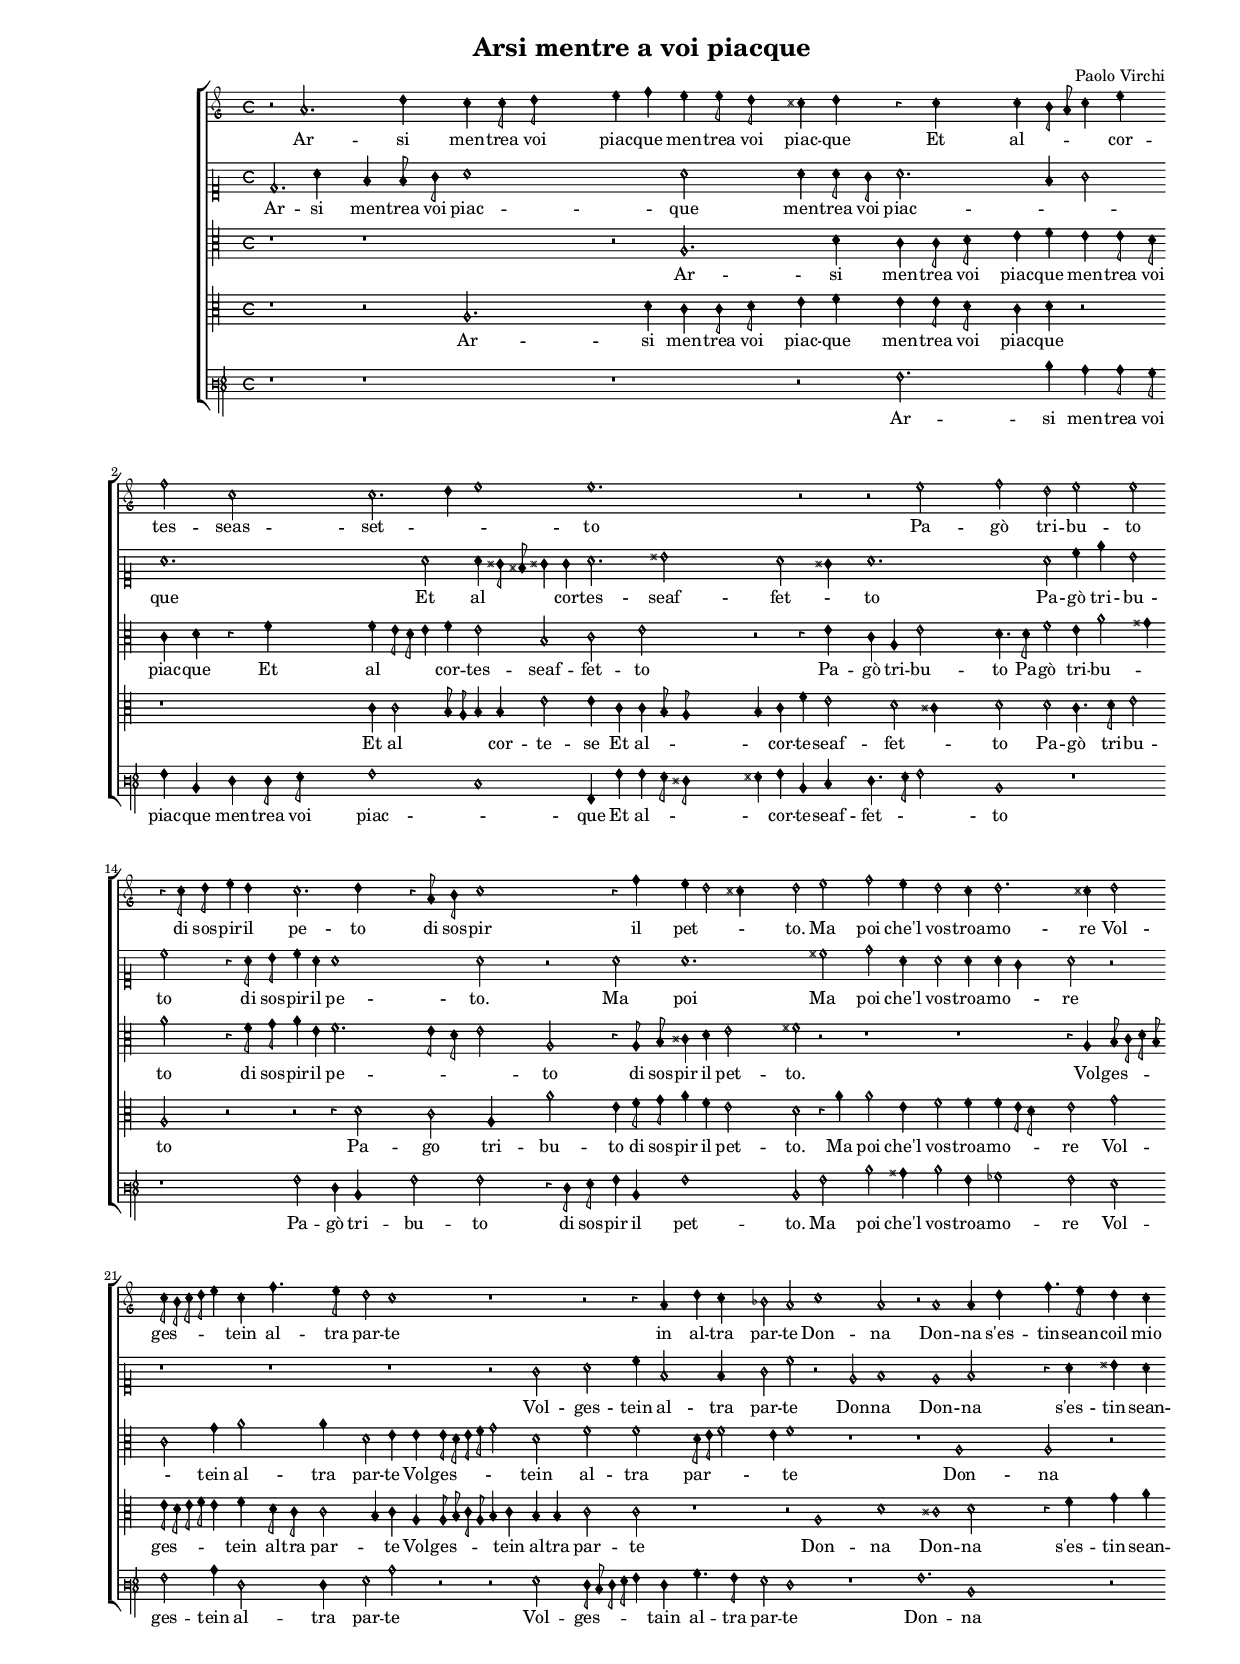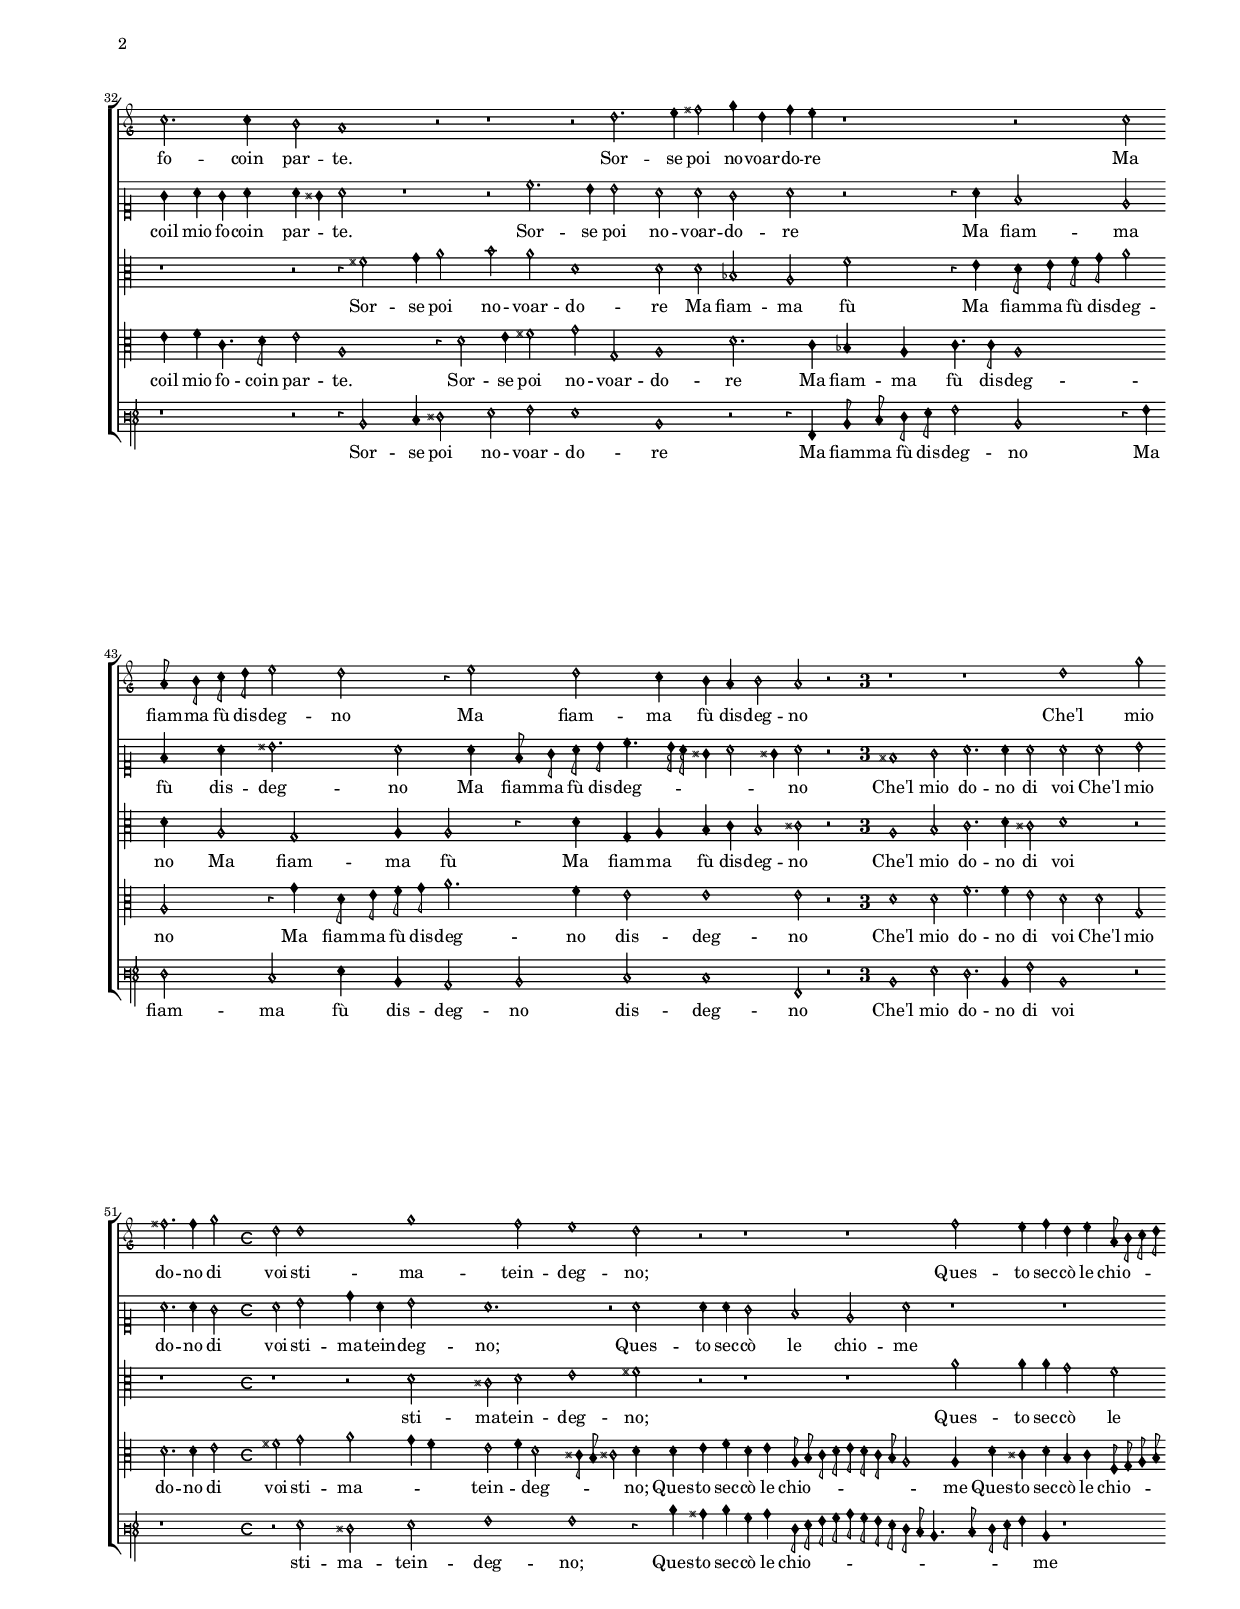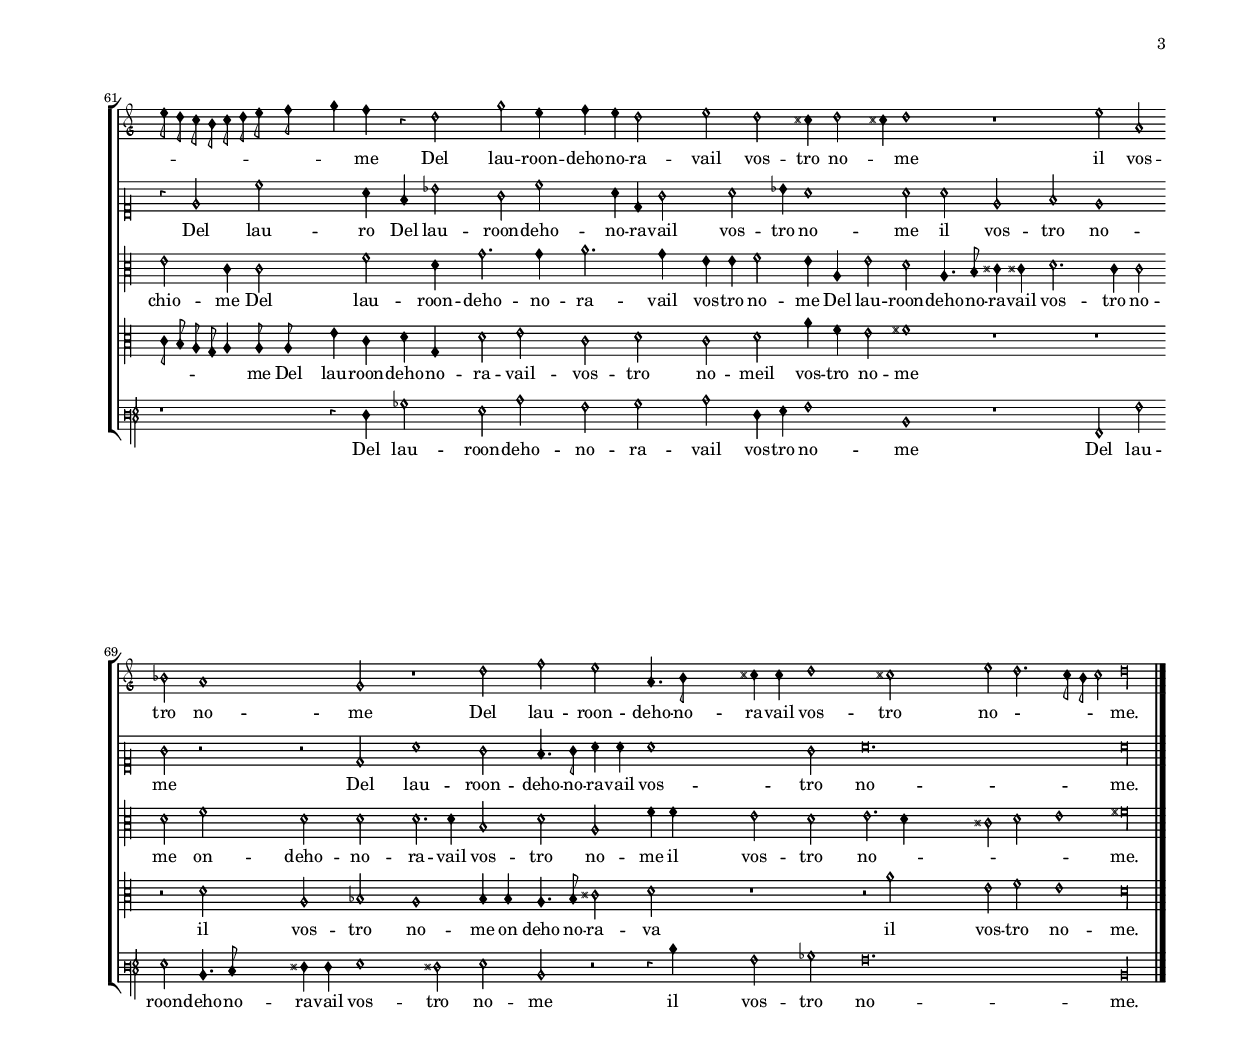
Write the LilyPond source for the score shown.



\version "2.12.0"








#(set-default-paper-size "a4")



\paper {
 top-system-spacing #'basic-distance = #10
  system-system-spacing #'basic-distance = #25
  last-bottom-spacing #'basic-distance = #10


  line-width    = 177.348\mm

  left-margin   = 19.9965\mm

  top-margin    = 12.656\mm

  bottom-margin = 12.656\mm

  %%indent = 0 \mm
 
  %%set to ##t if your score is less than one page:
 
  ragged-last-bottom = ##t

  ragged-bottom = ##f
 
  %% system-separator-markup = \slashSeparator 
  
}




\header {

    title = "Arsi mentre a voi piacque"

    composer = "Paolo Virchi"
    
}






AvoiceAA = \relative c'{

\set Score.defaultBarType = "empty"
 \override Staff.TimeSignature #'style = #'neomensural
\override Staff.Accidental #'glyph-name-alist = #alteration-mensural-glyph-name-alist
\override Stem #'flag-style = #'mensural
\override Stem #'thickness = #1.0
   \override Voice.NoteHead #'style = #'petrucci
\override Voice.Rest #'style = #'neomensural
\override Score.SpacingSpanner #'spacing-increment = #1.0 % tight spacing     
%% esto se usa para omitir el corchete   override Score.SystemStartBracket #'transparent = ##t
       \clef "petrucci-g"
   
    \key c \major 
    
 
    \time 4/4 
\autoBeamOff

\cadenzaOn
    r2 a'2.  
\cadenzaOff
      | % 1
 
\cadenzaOn
   s4 d c c8 d s2 
   \cadenzaOff
    | % 2
 
\cadenzaOn
   e4 f e e8 d  s4 
    \cadenzaOff
    | % 3

\cadenzaOn
    cis4 d r cis  s4 
    \cadenzaOff
   | % 4

    cis b8 a cis4 e      | % 5
 
\cadenzaOn
   f2 c s2 
  \cadenzaOff
        | % 6
 
\set Score.currentBarNumber = #7
   c2. d4      | % 7
 
   e1      | % 8
 
\cadenzaOn
   e1.  
    \cadenzaOff
  | % 9
 
\cadenzaOn
   s2 r  s4 
     \cadenzaOff
   | % 10
 
\cadenzaOn
   r2 e  s2 
   \cadenzaOff
    | % 11
  
  f d         | % 12
  
\set Score.currentBarNumber = #13
  e e      | % 13
 
   r4 c8 d e4 d      | % 14
  
\cadenzaOn
  c2. d4  s2 
   \cadenzaOff
    | % 15
 
\cadenzaOn
   r4 a8 b c1   
  \cadenzaOff
    | % 16
 
   s2 r4 f      | % 17
 
\cadenzaOn
   e d2 cis4  s2 
  \cadenzaOff
       | % 18

\set Score.currentBarNumber = #19
    d2 e      | % 19
 
\cadenzaOn
   f e4 d2  
   \cadenzaOff
   | % 20
 
\cadenzaOn
   s4 c d2. 
  \cadenzaOff
      | % 21
 
   s4 cis d2      | % 22
 
\cadenzaOn
   c8 b c d e4 c  s4 
   \cadenzaOff
    | % 23
  
  f4. e8 d2         | % 24
 
\set Score.currentBarNumber = #25
   c1      | % 25

    r1  | % 

\cadenzaOn
    r2 r4 a   s4 
   \cadenzaOff
    | % 27
 
   d c bes2      | % 28

\cadenzaOn
    a c1   
   \cadenzaOff
    | % 29
 
\cadenzaOn
   s2 a  s2 
  \cadenzaOff
        | % 30
  
\set Score.currentBarNumber = #31
\cadenzaOn
  r a1  
   \cadenzaOff
    | % 31
  
\cadenzaOn
  s2 a4 d  s2 
   \cadenzaOff
   | % 32
 
   f4. e8 d4 c      | % 33
 
   c2. c4      | % 34

\cadenzaOn
    b2 a1  
    \cadenzaOff
    | % 35
 
\cadenzaOn
   s2 r  s4 
   \cadenzaOff
        | % 36
 
\set Score.currentBarNumber = #37
\cadenzaOn
   r1 s4 
 \cadenzaOff
  | % 
  
\cadenzaOn
  r2 d2.  
   \cadenzaOff
     | % 38
 
   s4 e fis2      | % 39

    g4 d f e      | % 40

   r1  | % 

    r2 c         | % 42
 
\set Score.currentBarNumber = #43
\cadenzaOn
   a8 b c d e2  s4 
    \cadenzaOff
   | % 43
 
\cadenzaOn
   d2 r4 e2  
   \cadenzaOff
     | % 44
 
   s4 d2 c4      | % 45

    b a b2      | % 46
 
   a r      | % 47
 
\override Staff.TimeSignature #'style = #'single-digit
  \time 3/2
   r1 s2     | % 
\set Score.currentBarNumber = #49
   r1 s2 | % 49 

   d1 g2      | % 50
 
  fis2.  fis4 g2      | % 51
 
\cadenzaOn
 % Revert to default style:
  \revert Staff.TimeSignature #'style
\override Staff.TimeSignature #'style = #'neomensural
\time 4/4
   d2 d1   
  \cadenzaOff
    | % 52
  
\cadenzaOn
  s2 g1   
  \cadenzaOff
   | % 53

\cadenzaOn
    s2 f s2 
 \cadenzaOff
          | % 54
 
\set Score.currentBarNumber = #55
   e1      | % 55
  
  d2 r      | % 56
 
   r1  | %
\cadenzaOn
   r1 s8 
  \cadenzaOff
   | % 58
 
    f2 e4 f      | % 59
 
  d e a,8 b c d         | % 60
  
\set Score.currentBarNumber = #61
\cadenzaOn
  e d c b c d e f  s4 
   \cadenzaOff
   | % 61
  
\cadenzaOn
  g4 f r d2  
    \cadenzaOff
    | % 62

\cadenzaOn
    s4 g2 e4  s4 
    \cadenzaOff
   | % 63
 
\cadenzaOn
   f e d2 s4 
    \cadenzaOff
    | % 64

    e2 d      | % 65
 
   cis4 d2 cis!4         | % 66
 
\set Score.currentBarNumber = #67
   d1      | % 67
 
\cadenzaOn
   r1 s4 
  \cadenzaOff
    | % 
 
   e2 a,      | % 69
 
\cadenzaOn
   bes a1   
  \cadenzaOff
    | % 70
 
\cadenzaOn
   s2 g s2 
   \cadenzaOff
     | % 71
 
   r1     | % 

 \set Score.currentBarNumber = #73
   d'2 f      | % 73
 
\cadenzaOn
   e a,4. b8  s2 
   \cadenzaOff
     | % 74
 
\cadenzaOn
   cis4  cis d1  
    \cadenzaOff
    | % 75

\cadenzaOn
    s2 cis! s1 s1 
\cadenzaOff    | % 76

\cadenzaOn
   e2 d2.  
   \cadenzaOff  | % 77
 
   s4 cis8 b cis2     | % 78
 
   d\longa \bar "|." 
\override Staff.BarLine #'transparent = ##f

}% end of last bar in partorvoice

 






AvoiceBA = \relative c'{

    \override Staff.TimeSignature #'style = #'neomensural
\override Staff.Accidental #'glyph-name-alist = #alteration-mensural-glyph-name-alist
\override Stem #'flag-style = #'mensural
\override Stem #'thickness = #1.0
   \override Voice.NoteHead #'style = #'petrucci
\override Voice.Rest #'style = #'neomensural  
\override Score.SpacingSpanner #'spacing-increment = #1.0 % tight spacing     
  \clef "petrucci-c1"
    \key c \major 
    
 
    \time 4/4
\autoBeamOff

\cadenzaOn
 
    d2. a'4 s4 
\cadenzaOff
       | % 1
 
\cadenzaOn
   f f8 g a1   
 \cadenzaOff
     | % 2
 
\cadenzaOn
   s2 a  s4 
   \cadenzaOff
    | % 3
 
\cadenzaOn
   a4 a8 g a2.   
   \cadenzaOff
   | % 4
 
   s4 f g2      | % 5

\cadenzaOn
    a1.  
    \cadenzaOff
    | % 6
 
   s2 a      | % 7
 
   a4 gis8 fis gis!4  gis      | % 8
 
\cadenzaOn
   a2. bis2 s4   
  \cadenzaOff
    | % 9
 
\cadenzaOn
   s4 a2 gis4  s4 
   \cadenzaOff
    | % 10
 
\cadenzaOn
   a1.  
  \cadenzaOff
     | % 11
 
   s2 a      | % 12
  
  c4 e b2      | % 13
 
   c r4 a8 b      | % 14

\cadenzaOn
    c4 a a1  
   \cadenzaOff
    | % 15
 
\cadenzaOn
   s2 a  s2 
     \cadenzaOff
   | % 16
 
   r a      | % 17
 
\cadenzaOn
   a1. 
     \cadenzaOff
   | % 18
 
   s2 cis      | % 19
 
\cadenzaOn
   d a4 a2 
    \cadenzaOff
     | % 20
 
\cadenzaOn
   s4 a a g  s4 
   \cadenzaOff
    | % 21
 
   a2 r      | % 22
 
\cadenzaOn
   r1 s4 
  \cadenzaOff
    | % 
   r1 | % 24 
   r1 | % 25
    r2 g      | % 26
 
\cadenzaOn
   a c4 f,2  
    \cadenzaOff
    | % 27
   
 s4 f g2      | % 28
 
\cadenzaOn
   c r  s2 
     \cadenzaOff
    | % 29
 
\cadenzaOn
   e, f1   
   \cadenzaOff
   | % 30
 
\cadenzaOn
   s2 e1    
  \cadenzaOff
   | % 31
  
\cadenzaOn
  s2 f s2 
    \cadenzaOff
   | % 32
 
   r4 a bis a      | % 33
 
   g a g a      | % 34
 
\cadenzaOn
   a gis a2 s2 
    \cadenzaOff
    | % 35
 
\cadenzaOn
   r1 s4 
 \cadenzaOff
   | % 

\cadenzaOn
    r2 c2.   
  \cadenzaOff
    | % 37
 
\cadenzaOn
   s4 b b2  s4  
  \cadenzaOff
   | % 38
 
   a2 a      | % 39
 
   g a      | % 40
 
   r r4 a      | % 41
 
   f2 e      | % 42
 
\cadenzaOn
   f4 a bis2.  
  \cadenzaOff
    | % 43

\cadenzaOn
    s4 a2 a4  s4 
   \cadenzaOff
    | % 44
 
   f8 g a bis c4. bis16 a      | % 45
 
   gis4 a2 gis!4      | % 46
 
   a2 r      | % 47

\override Staff.TimeSignature #'style = #'single-digit
  \time 3/2
   fis1 g2       | % 48

   a2. a4 a2     | % 49
 
  a a b       | % 50
 
  a2. a4 g2        | % 51
 
\cadenzaOn
 % Revert to default style:
  \revert Staff.TimeSignature #'style
\override Staff.TimeSignature #'style = #'neomensural
\time 4/4
   a2 b s2 
 \cadenzaOff
       | % 52
 
\cadenzaOn
   d4 a b2  s2 
  \cadenzaOff
    | % 53
 
\cadenzaOn
   a1.  
   \cadenzaOff
    | % 54
 
   s2 r      | % 55
 
   a a4 a      | % 56
 
   g2 f      | % 57
 
\cadenzaOn
   e a  s8 
   \cadenzaOff
    | % 58
 
   r1  | % 
 
   r1 | % 60
\cadenzaOn
   r4 e2 c'2  
    \cadenzaOff
    | % 61

\cadenzaOn
    s4 a f bes2  
     \cadenzaOff
    | % 62

\cadenzaOn
    s4 g2 c2 
     \cadenzaOff
    | % 63

\cadenzaOn
    s4 a d, g2  
    \cadenzaOff
     | % 64
 
   s4 a2 bes!4      | % 65
 
   a1      | % 66
 
   a2 a      | % 67
 
\cadenzaOn
   e f  s4 
    \cadenzaOff
    | % 68
 
   e1      | % 69
  
\cadenzaOn
  g2 r  s2 
   \cadenzaOff
   | % 70
  
\cadenzaOn
  r d  s2 
   \cadenzaOff
    | % 71
 
   a'1      | % 72
 
   g2 f4. g8      | % 73

\cadenzaOn
    a4 a a1  
     \cadenzaOff
   | % 74
 
\cadenzaOn
   s2 g  s2 
  \cadenzaOff
    | % 75
 
 \cadenzaOn
   a\breve. 
\cadenzaOff   | % 76
 
 \cadenzaOn
   s1 s4  
\cadenzaOff   | % 77
  
  s1    | % 78
 
   a\longa  \bar "|." 
\override Staff.BarLine #'transparent = ##f
}% end of last bar in partorvoice

 






AvoiceCA = \relative c{

  \override Staff.TimeSignature #'style = #'neomensural
\override Staff.Accidental #'glyph-name-alist = #alteration-mensural-glyph-name-alist
\override Stem #'flag-style = #'mensural
\override Stem #'thickness = #1.0
   \override Voice.NoteHead #'style = #'petrucci
\override Voice.Rest #'style = #'neomensural
\override Score.SpacingSpanner #'spacing-increment = #1.0 % tight spacing     
    \clef "petrucci-c3"
  
   \key c \major 
    
 
    \time 4/4 
 
\autoBeamOff

\cadenzaOn
   r1 s4 
\cadenzaOff
   | % 
 
\cadenzaOn
   r1 s2 
\cadenzaOff
   | % 2
\cadenzaOn
   r2 a'2.  
 \cadenzaOff
    | % 3
  
 \cadenzaOn
 s4 d c c8 d  s4 
  \cadenzaOff
     | % 4
 
   e4 f e e8 d      | % 5
 
\cadenzaOn
   c4 d r f   s2 
 \cadenzaOff
   | % 6
 
   f4 e8 d e4 f      | % 7
 
   e2 b      | % 8
 
\cadenzaOn
   c e  s2 
   \cadenzaOff
    | % 9
 
\cadenzaOn
   r r4 e  s4  
   \cadenzaOff
    | % 10
 
\cadenzaOn
   c a e'2 s2 
    \cadenzaOff
   | % 11

    d4. d8 f2      | % 12
 
   e4 a2 gis4      | % 13
 
   a2 r4 f8 g      | % 14
 
\cadenzaOn
   a4 e f2. s4  
     \cadenzaOff
    | % 15
 
\cadenzaOn
   s4 e8 d e2  s2 
   \cadenzaOff
   | % 16
 
   a, r4 a8 b      | % 17
 
\cadenzaOn
   cis4 d e2  s2 
  \cadenzaOff
    | % 18
 
   fis r      | % 19
 
\cadenzaOn
   r1  s4 
 \cadenzaOff
   | % 
 
\cadenzaOn
   r1 s4 
\cadenzaOff
   | % 21
   r4 a, b8 c d b      | % 22

\cadenzaOn
    c2 g'4 a2 
   \cadenzaOff
   | % 23
 
   s4 a d,2      | % 24
 
   e4 e e8 d e f      | % 25
  
  g2 d      | % 26
 
\cadenzaOn
   f f s4 
     \cadenzaOff
   | % 27
  
  d8 e f2 e4      | % 28

\cadenzaOn
    f1  s2 
    \cadenzaOff
    | % 29
 
\cadenzaOn
   r1 s2 
   \cadenzaOff
   | % 
\cadenzaOn
   r1 s2 
 \cadenzaOff
  | % 31 
\cadenzaOn
    a,1  s2 
   \cadenzaOff
    | % 32
 
   a2 r      | % 33
 
   r1  | % 

\cadenzaOn
    r2 r4 fis'2 s4  
   \cadenzaOff
     | % 35
 
\cadenzaOn
   s4 g a2  s4 
   \cadenzaOff
     | % 36
 
\cadenzaOn
   b2 a  s4 
    \cadenzaOff
   | % 37
 
\cadenzaOn
   d,1   s4 
   \cadenzaOff
   | % 38
 
   d2 d      | % 39
 
   bes a      | % 40
 
   f' r4 e      | % 41

    d8 e f g a2      | % 42

\cadenzaOn
    d,4 a2 g2 
    \cadenzaOff
    | % 43

\cadenzaOn
    s4 a a2  s4 
    \cadenzaOff
    | % 44
 
   r4 d g, a      | % 45
  
  b c b2      | % 46
 
   cis r      | % 47
  
\override Staff.TimeSignature #'style = #'single-digit
  \time 3/2
 a1 b2      | % 48

   c2. d4 cis2      | % 49
  
  d1 r2      | % 50
 
   r1 s2  | % 
\cadenzaOn
 % Revert to default style:
  \revert Staff.TimeSignature #'style
\override Staff.TimeSignature #'style = #'neomensural
\time 4/4
   r1 s2 
  \cadenzaOff
   | % 52
\cadenzaOn
   r2 d   s2 
    \cadenzaOff
   | % 53
  
\cadenzaOn
  cis d  s2 
    \cadenzaOff
    | % 54
  
  e1      | % 55
 
  fis2 r      | % 56
  
  r1  | % 

\cadenzaOn
  r1 s8 
  \cadenzaOff
   | % 58 
   a2 a4 a      | % 59
  
  g2 f      | % 60
 
\cadenzaOn
   e c4 c2  
  \cadenzaOff
    | % 61
 
\cadenzaOn
   s4 f2 d4  s4 
   \cadenzaOff
    | % 62
 
\cadenzaOn
   g2. g4  s4 
   \cadenzaOff
    | % 63
 
\cadenzaOn
   a2. g4  s4 
    \cadenzaOff
    | % 64
 
   e e f2      | % 65
 
   e4 a, e'2      | % 66
 
   d a4. b8      | % 67
 
\cadenzaOn
   cis4 cis! d2.  
    \cadenzaOff
    | % 68
 
   s4  cis cis2      | % 69
 
\cadenzaOn
   d f   s2 
   \cadenzaOff
    | % 70
 
\cadenzaOn
   d d  s2 
   \cadenzaOff
    | % 71
 
   d2. d4      | % 72
 
   b2 d      | % 73
 
\cadenzaOn
   a f'4 f  s2 
   \cadenzaOff
    | % 74
 
\cadenzaOn
   e2 d   s2 
   \cadenzaOff
    | % 75

\cadenzaOn
    e2. d4   s1  s1  
 \cadenzaOff   | % 76

\cadenzaOn
   cis2 d s4  
   \cadenzaOff| % 77
 
   e1     | % 78
 
   fis\longa  \bar "|." 
\override Staff.BarLine #'transparent = ##f
}% end of last bar in partorvoice

 






AvoiceDA = \relative c{

  \override Staff.TimeSignature #'style = #'neomensural
\override Staff.Accidental #'glyph-name-alist = #alteration-mensural-glyph-name-alist
\override Stem #'flag-style = #'mensural
\override Stem #'thickness = #1.0
   \override Voice.NoteHead #'style = #'petrucci
\override Voice.Rest #'style = #'neomensural
\override Score.SpacingSpanner #'spacing-increment = #1.0 % tight spacing     
    \clef "petrucci-c3"

    \key c \major 
    
 
    \time 4/4 
\autoBeamOff

\cadenzaOn
    r1 s4 
\cadenzaOff
   | % 

\cadenzaOn
    r2 a'2. s4  
  \cadenzaOff
    | % 2

 \cadenzaOn
   s4 d c c8 d s4 
   \cadenzaOff
     | % 3

\cadenzaOn
    e4 f e e8 d   s4 
  \cadenzaOff
    | % 4
  
  c4 d r2      | % 5
  
\cadenzaOn
  r1 s2 
  \cadenzaOff
   | % 
 
   c4 c2 b8 a      | % 7
 
   b4 b e2      | % 8
 
\cadenzaOn
   e4 c c b8 a  s2 
    \cadenzaOff
   | % 9
 
\cadenzaOn
   b4 c f e2  
   \cadenzaOff
    | % 10
 
\cadenzaOn
   s4 d2 cis4   s2 
  \cadenzaOff
   | % 11
 
   d2 d      | % 12
 
   c4. d8 e2      | % 13
 
   a, r      | % 14
 
\cadenzaOn
   r r4 d2 s4  
   \cadenzaOff
   | % 15
 
\cadenzaOn
   s4 c2 a4  s2 
   \cadenzaOff
   | % 16
  
  a'2 e4 f8 g      | % 17
 
\cadenzaOn
   a4 f e2  s2 
   \cadenzaOff
    | % 18
 
   d r4 a'      | % 19
 
\cadenzaOn
   a2 e4 f2  
   \cadenzaOff
     | % 20
 
\cadenzaOn
   s4 f f e8 d  s4 
    \cadenzaOff
    | % 21
 
   e2 g      | % 22
  
\cadenzaOn
  e8 d e f e4 f   s4 
    \cadenzaOff
    | % 23

    d8 c c2 b4      | % 24
 
   c a a8 b c a      | % 25
 
   b4 c b b      | % 26
 
\cadenzaOn
   c2 c  s4 
   \cadenzaOff
    | % 27
 
   r1  | % 
 
\cadenzaOn
   r2 a1  
   \cadenzaOff
     | % 29
 
\cadenzaOn
   s2 d1  
   \cadenzaOff
   | % 30
 
\cadenzaOn
   s2 cis1 
     \cadenzaOff
   | % 31
 
\cadenzaOn
   s2 d s2 
   \cadenzaOff
     | % 32

    r4 f g a      | % 33
 
   e f c4. d8      | % 34
 
\cadenzaOn
   e2 a,1  
   \cadenzaOff
    | % 35
 
\cadenzaOn
   s2 r4 d2   
  \cadenzaOff
    | % 36
 
\cadenzaOn
   s4 e fis2   s4  
   \cadenzaOff
    | % 37
 
\cadenzaOn
   g2 g, s4 
   \cadenzaOff
     | % 38
 
   a1      | % 39
 
   d2. c4      | % 40
  
  bes a c4. c8      | % 41
 
   a1      | % 42
 
\cadenzaOn
   a2 r4 g' s4 
    \cadenzaOff
     | % 43

\cadenzaOn
    d8 e f g a2.  
  \cadenzaOff
     | % 44
 
   s4 f e2      | % 45
 
   e1      | % 46

    e2 r      | % 47
 
\override Staff.TimeSignature #'style = #'single-digit
  \time 3/2
 d1 d2       | % 48

   f2. f4 e2      | % 49
 
  d d g,     | % 50
 
  d'2. d4 e2       | % 51

\cadenzaOn
 % Revert to default style:
  \revert Staff.TimeSignature #'style
\override Staff.TimeSignature #'style = #'neomensural
\time 4/4
    fis2 g  s2 
  \cadenzaOff
    | % 52
  
\cadenzaOn
  a g4 fis   s2 
  \cadenzaOff
   | % 53
  
\cadenzaOn
  e2 fis4 d2 s4  
  \cadenzaOff
     | % 54
  
  s4 cis8 b cis!2      | % 55
 
   d4 d e f      | % 56
 
   d e a,8 b c d      | % 57
 
\cadenzaOn
   e d c b a2 s8 
   \cadenzaOff
    | % 58
 
   a4 d cis d      | % 59
 
   b c f,8 g a b      | % 60
 
\cadenzaOn
   c b a g a4 a8 a  s4 
     \cadenzaOff
   | % 61
 
\cadenzaOn
   e'4 c d g, s4 
       \cadenzaOff
   | % 62
 
\cadenzaOn
   d'2 e  s4  
   \cadenzaOff
  | % 63
  
\cadenzaOn
  c2 d   s4  
  \cadenzaOff
  | % 64
 
   c2 d      | % 65
  
  a'4 f e2      | % 66
  
  fis1      | % 67
 
\cadenzaOn
   r1 s4 
 \cadenzaOff
  | % 
   r1 | % 69
\cadenzaOn
    r2 d  s2 
   \cadenzaOff
  | % 70
 
\cadenzaOn
   a bes   s2 
    \cadenzaOff
  | % 71
 
   a1      | % 72
 
   b4 b a4. b8      | % 73
\cadenzaOn
    cis2 d  s2 
    \cadenzaOff
    | % 74
 
\cadenzaOn
   r1  s2 
 \cadenzaOff
   | % 

\cadenzaOn
    r2 a'  s1 s1  
   \cadenzaOff | % 76

\cadenzaOn
   e2 f   s4  
 \cadenzaOff  | % 77
 
   e1     | % 78
 
   d\longa  \bar "|." 
\override Staff.BarLine #'transparent = ##f
}% end of last bar in partorvoice

 






AvoiceEA = \relative c{

      \override Staff.TimeSignature #'style = #'neomensural
\override Staff.Accidental #'glyph-name-alist = #alteration-mensural-glyph-name-alist
\override Stem #'flag-style = #'mensural
\override Stem #'thickness = #1.0
   \override Voice.NoteHead #'style = #'petrucci
\override Voice.Rest #'style = #'neomensural
\override Score.SpacingSpanner #'spacing-increment = #1.0 % tight spacing 
      \clef "petrucci-f3" 
    \key c \major 
    
 
    \time 4/4 
\autoBeamOff


\cadenzaOn
    r1 s4 
\cadenzaOff
   | % 

\cadenzaOn
    r1 s2 
\cadenzaOff
  | % 2 
\cadenzaOn
    r1 s4 
\cadenzaOff
  | % 3
\cadenzaOn
    r2 a'2.  
  \cadenzaOff
   | % 4
  
  s4 d c c8 b      | % 5
  
\cadenzaOn
  a4 d, f f8 g  s2 
   \cadenzaOff
   | % 6

      a1  | % 7 
 e      | % 8
  
\cadenzaOn
  a,4 a' a g8 fis  s2 
    \cadenzaOff
    | % 9
 
\cadenzaOn
   gis4 a d, e s4 
     \cadenzaOff
    | % 10
 
\cadenzaOn
   fis4. gis8 a2  s2 
     \cadenzaOff
     | % 11
  
  d,1      | % 12
  
  r1  | % 

  r1 | % 14 
\cadenzaOn
   a'2 f4 d  s2 
   \cadenzaOff
    | % 15
 
\cadenzaOn
   a'2 a   s2 
   \cadenzaOff
    | % 16
 
   r4 f8 g a4 d,      | % 17
 
\cadenzaOn
   a'1  s2 
  \cadenzaOff
    | % 18
  
  d,2 a'      | % 19
  
\cadenzaOn
  d cis4 d2  
  \cadenzaOff
     | % 20
 
\cadenzaOn
   s4 a bes2  s4 
  \cadenzaOff
    | % 21
 
   a2 g      | % 22
  
\cadenzaOn
  a c4 f,2  
   \cadenzaOff
      | % 23

    s4 f g2      | % 24
 
   c r      | % 25
 
   r g      | % 26
 
\cadenzaOn
   f8 e f g a4 f s4 
   \cadenzaOff
      | % 27

    b4. a8 g2      | % 28

\cadenzaOn
    f1  s2 
    \cadenzaOff
    | % 29
 
\cadenzaOn
   r1 s2 
  \cadenzaOff
   | % 

\cadenzaOn
    a1.   
 \cadenzaOff
    | % 31
 
\cadenzaOn
   s2 d,1   
 \cadenzaOff
      | % 32
  
  s2 r      | % 33
 
   r1  | % 
  
\cadenzaOn
  r2 r4 d2 s4  
   \cadenzaOff
     | % 35
 
\cadenzaOn
   s4 e fis2  s4 
   \cadenzaOff
     | % 36
 
\cadenzaOn
   g2 a  s4 
   \cadenzaOff
     | % 37
 
\cadenzaOn
   g1   s4 
    \cadenzaOff
  | % 38
  
  d1      | % 39
 
   r2 r4 a      | % 40
 
   d8 e f g a2      | % 41
 
   d, r4 a'      | % 42
 
\cadenzaOn
   f2 e   s4 
    \cadenzaOff
  | % 43
 
\cadenzaOn
   g4 d c2   s4 
  \cadenzaOff
   | % 44
 
   d2 e      | % 45
 
   e1      | % 46
  
  a,2 r      | % 47
 
\override Staff.TimeSignature #'style = #'single-digit
  \time 3/2
   d1 g2      | % 48
 
  f2. d4 a'2       | % 49
 
  d,1 r2      | % 50
 
   r1 s2 | % 

\cadenzaOn
 % Revert to default style:
  \revert Staff.TimeSignature #'style
\override Staff.TimeSignature #'style = #'neomensural
\time 4/4
    r2 g  s2 
   \cadenzaOff
   | % 52
 
\cadenzaOn
   fis g   s2 
   \cadenzaOff
    | % 53
 
\cadenzaOn
   a1   s2  
  \cadenzaOff
    | % 54
  
  a1      | % 55
  
  r4 d cis d      | % 56
 
   b c f,8 g a b      | % 57
  
\cadenzaOn
  c b a g f e d4.   
  \cadenzaOff
    | % 58
 
   s8 e f g a4 d,      | % 59
 
   r1  | % 

\cadenzaOn
   r1 s4 
 \cadenzaOff
  | % 61
\cadenzaOn
    r4 f bes2  s4 
   \cadenzaOff
  | % 62
 
\cadenzaOn
   g2 c  s4  
   \cadenzaOff
  | % 63
 
\cadenzaOn
   a2 bes  s4  
   \cadenzaOff
  | % 64
 
   c2 f,4 g      | % 65
 
   a1      | % 66
 
   d,      | % 67
  
\cadenzaOn
  r1 s4 
 \cadenzaOff
  | % 
 
   a2 a'      | % 69
 
\cadenzaOn
   g d4. e8   s2 
  \cadenzaOff
   | % 70
 
\cadenzaOn
   fis4  fis g1  
\cadenzaOff
     | % 71

    s2 fis!      | % 72
 
   g d      | % 73
 
\cadenzaOn
   r r4 d'   s2 
 \cadenzaOff
   | % 74
  
\cadenzaOn
  a2 bes  s2 
  \cadenzaOff
     | % 75
 
 \cadenzaOn
   a\breve.   
   \cadenzaOff| % 76
 
 \cadenzaOn
   s1 s4  
   \cadenzaOff  | % 77
  
  s1    | % 78
 
   d,\longa  \bar "|." 
\override Staff.BarLine #'transparent = ##f
}% end of last bar in partorvoice






      ApartAverseA = \lyricmode { 

\set stanza = \skip4 Ar -- si men -- trea voi piac --
  que men -- trea voi piac -- que Et al -- \skip4 \skip4 \skip4 cor -- tes --
  seas -- set -- \skip4 \skip4  to     Pa --  gò  tri -- bu -- to di sos --
  pir -- il pe -- to di sos --  pir     il pet -- \skip4 \skip4 to. Ma poi
   che'l  vos -- troa -- mo -- re Vol -- ges -- \skip4 \skip4 \skip4 \skip4 tein al -- tra
  par -- te in al -- tra par -- te Don -- na Don -- na  s'es  -- tin
  -- sean -- coil mio fo -- coin par --  te.     Sor -- se poi no --
  voar -- do -- re Ma fiam -- ma  fù  dis -- deg -- no  Ma     fiam -- ma  fù  dis
  -- deg -- no  Che'l  mio do -- no di voi -- sti -- ma -- tein -- deg
  -- no; Ques -- to sec --  cò  le chio -- \skip4 \skip4 \skip4 \skip4 \skip4 \skip4 \skip4 \skip4 \skip4 \skip4 \skip4 \skip4 me  Del
        lau -- roon -- deho -- no -- ra -- vail vos -- tro no -- \skip4
  me il vos -- tro no -- me Del lau -- roon -- deho -- no -- ra --
  vail vos -- tro no -- \skip4 \skip4 \skip4 \skip4  me. 
}
      


ApartBverseA = \lyricmode { 
\set stanza = \skip4 Ar -- si men -- trea voi piac --
  que men -- trea voi piac -- \skip4 \skip4  que     Et  al     \skip4 \skip4 \skip4 
  cor -- tes -- seaf -- fet -- \skip4  to     Pa --  gò  tri -- bu
  -- to di sos -- pir -- il pe -- to. Ma  poi     Ma poi  che'l  vos -- troa
  -- mo -- \skip4 re Vol -- ges -- tein al -- tra par -- te Don --  na
        Don -- na  s'es  -- tin -- sean -- coil mio fo -- coin par --
  \skip4 te. Sor -- se poi no -- voar -- do -- re Ma fiam -- ma  fù 
  dis -- deg -- no Ma fiam -- ma  fù  dis -- deg -- \skip4 \skip4 \skip4 \skip4 \skip4 no
   Che'l  mio do -- no di voi  Che'l  mio do -- no di voi -- sti -- ma
  -- tein -- deg --  no;     Ques -- to sec --  cò  le chio -- me Del
  lau -- ro Del lau -- roon -- deho -- no -- ra --  vail     vos --
  tro no -- me il vos -- tro no -- me Del lau -- roon -- deho -- no --
  ra -- vail vos -- tro no --  me. 
}
      


ApartCverseA = \lyricmode { 
\set stanza = \skip4 Ar -- si men -- trea voi piac --
  que men -- trea voi piac -- que Et  al     \skip4 \skip4 \skip4  cor -- tes -- seaf
  -- fet -- to Pa --  gò  tri -- bu -- to Pa --  gò  tri -- bu --
  \skip4 to di sos -- pir -- il pe -- \skip4 \skip4 \skip4 to di sos -- pir il pet -- to.
  Vol -- ges -- \skip4 \skip4 \skip4 \skip4 tein al -- tra par -- te Vol -- ges -- \skip4 \skip4 \skip4 \skip4 
  tein al -- tra par -- \skip4 \skip4 \skip4 te Don -- na Sor -- se poi no --
  voar -- do -- re Ma fiam -- ma  fù  Ma fiam -- ma  fù  dis -- deg -- no Ma fiam --
  ma  fù  Ma fiam -- ma  fù  dis -- deg -- no  Che'l  mio do -- no di
  voi sti -- ma -- tein -- deg -- no; Ques -- to sec --  cò  le chio --
  me  Del     lau -- roon -- deho -- no -- ra -- vail vos -- tro no
  -- me Del lau -- roon -- deho -- no -- ra -- vail vos -- tro no --
  me on -- deho -- no -- ra -- vail vos -- tro no -- me il vos -- tro
  no -- \skip4 \skip4 \skip4 \skip4  me. 
}
      


ApartDverseA = \lyricmode { 
\set stanza = \skip4 Ar -- si men -- trea voi piac --
  que men -- trea voi piac -- que Et  al     \skip4 \skip4 \skip4 cor -- te -- se Et
  al -- \skip4 \skip4 \skip4 cor -- te -- seaf -- fet -- \skip4 to Pa --  gò 
  tri -- bu -- to Pa -- go tri -- bu -- to di sos -- pir il pet -- to. Ma poi
   che'l  vos -- troa -- mo -- \skip4 \skip4 re Vol -- ges -- \skip4 \skip4 \skip4 \skip4  tein al
  -- tra par -- \skip4 te Vol -- ges -- \skip4 \skip4 \skip4 \skip4  tein al -- tra par -- te
  Don --  na     Don -- na  s'es  -- tin -- sean -- coil mio fo --
  coin par --  te.     Sor -- se poi no -- voar -- do -- re Ma fiam --
  ma  fù  dis -- deg -- no Ma fiam -- ma  fù  dis -- deg -- no dis -- deg -- no
   Che'l  mio do -- no di voi  Che'l  mio do -- no di voi -- sti -- ma
  -- \skip4 \skip4 tein -- \skip4 deg -- \skip4 \skip4 \skip4  no; Ques -- to
  sec --  cò  le chio -- \skip4 \skip4 \skip4 \skip4 \skip4 \skip4 \skip4 \skip4  me Ques -- to sec --  cò  le
  chio -- \skip4 \skip4 \skip4 \skip4 \skip4 \skip4 \skip4 \skip4 me Del lau -- roon -- deho -- no -- ra -- vail --
  vos -- tro no -- meil vos -- tro no -- me il vos -- tro no -- me on
  deho no -- ra -- va il vos -- tro no --  me. 
}
      


ApartEverseA = \lyricmode { 
\set stanza = \skip4 Ar -- si men -- trea voi piac --
  que men -- trea voi piac -- \skip4 que Et al -- \skip4 \skip4 \skip4 cor -- te
  -- seaf -- fet -- \skip4 \skip4 to Pa --  gò  tri -- bu -- to di sos -- pir
  il pet -- to. Ma poi  che'l  vos -- troa -- mo -- re Vol -- ges --
  tein al -- tra par -- te Vol -- ges -- \skip4 \skip4 \skip4 \skip4 tain al -- tra par --
  te Don --  na     Sor -- se poi no -- voar -- do -- re Ma fiam -- ma  fù  dis --
  deg -- no Ma fiam -- ma  fù  dis -- deg -- no dis -- deg -- no
   Che'l  mio do -- no di voi sti -- ma -- tein -- deg -- no; Ques --
  to sec --  cò  le chio -- \skip4 \skip4 \skip4 \skip4 \skip4 \skip4 \skip4 \skip4 \skip4 \skip4 \skip4 \skip4 \skip4 \skip4 me Del lau --
  roon -- deho -- no -- ra -- vail vos -- tro no -- me Del lau -- roon
  -- deho -- no -- ra -- vail vos -- tro no -- me il vos -- tro no --
   me. 
}






\score {
 
    << 

        \context StaffGroup = G<<
 
            \context Staff = ApartA << 

                \context Voice = AvoiceAA \AvoiceAA

            >>

              \context Lyrics = ApartAverseA\lyricsto AvoiceAA  \ApartAverseA


            \context Staff = ApartB <<
 
                \context Voice = AvoiceBA \AvoiceBA

            >>


			   \context Lyrics = ApartBverseA\lyricsto AvoiceBA  \ApartBverseA

            \context Staff = ApartC <<
 
                \context Voice = AvoiceCA \AvoiceCA

            >>

			

			     \context Lyrics = ApartCverseA\lyricsto AvoiceCA  \ApartCverseA
 
 
           \context Staff = ApartD <<
 
                \context Voice = AvoiceDA \AvoiceDA
 
           >>


		        \context Lyrics = ApartDverseA\lyricsto AvoiceDA  \ApartDverseA

		   
            \context Staff = ApartE <<
 
                \context Voice = AvoiceEA \AvoiceEA

            >>


			    \context Lyrics = ApartEverseA\lyricsto AvoiceEA  \ApartEverseA


        >> %end of StaffGroupG





      \set Score.skipBars = ##t

           \set Score.markFormatter = #format-mark-box-letters %%boxed rehearsal-marks

       \override Score.TimeSignature #'style = #'() %%makes timesigs always numerical

      %% remove previous line to get cut-time/alla breve or common time
 
      \set Score.pedalSustainStyle = #'mixed 

       %% make spanners comprise the note it end on, so that there is no doubt that this note is included.

       \override Score.TrillSpanner #'(bound-details right padding) = #-2

      \override Score.TextSpanner #'(bound-details right padding) = #-1
 
     %% Lilypond's normal textspanners are too weak:
  
      \override Score.TextSpanner #'dash-period = #1
 
     \override Score.TextSpanner #'dash-fraction = #0.5
 
     %% lilypond chordname font, like mscore jazzfont, is both far too big and extremely ugly (olagunde@start.no):

      \override Score.ChordName #'font-family = #'roman 

      \override Score.ChordName #'font-size =#0 

      %% In my experience the normal thing in printed scores is maj7 and not the triangle. (olagunde):

      \set Score.majorSevenSymbol = \markup {maj7}

  >>

  

%% Boosey and Hawkes, and Peters, have barlines spanning all staff-groups in a score,

  %% Eulenburg and Philharmonia, like Lilypond, have no barlines between staffgroups.

  %% If you want the Eulenburg/Lilypond style, comment out the following line:
  

\layout {\context {\Score \override BarLine #'transparent = ##t}}

}%% end of score-block

 

#(set-global-staff-size 14)
